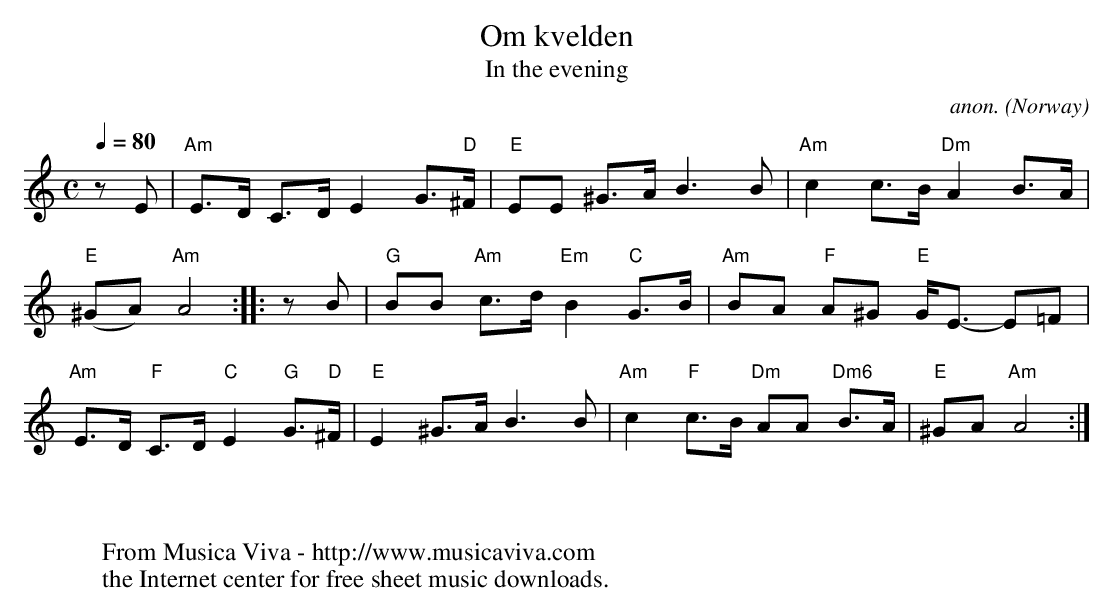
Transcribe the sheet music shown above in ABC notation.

X:1
T:Om kvelden
T:In the evening
C:anon.
O:Norway
M:C
L:1/8
Q:1/4=80
K:Am
z E|"Am"E>D C>D  E2 G>"D"^F|"E"EE ^G>AB3B|"Am"c2 c>B "Dm"A2B>A|
"E"(^GA)"Am"A4 :: z B|"G"BB "Am"c>d "Em"B2 "C"G>B|"Am"BA "F"A^G "E"G<E- E=F|
"Am"E>D "F"C>D "C"E2 "G"G>"D"^F|"E"E2 ^G>A B3B|"Am"c2 "F"c>B "Dm"AA "Dm6"B>A|"E"^GA "Am"A4:|
W:
W:
W:  From Musica Viva - http://www.musicaviva.com
W:  the Internet center for free sheet music downloads.
